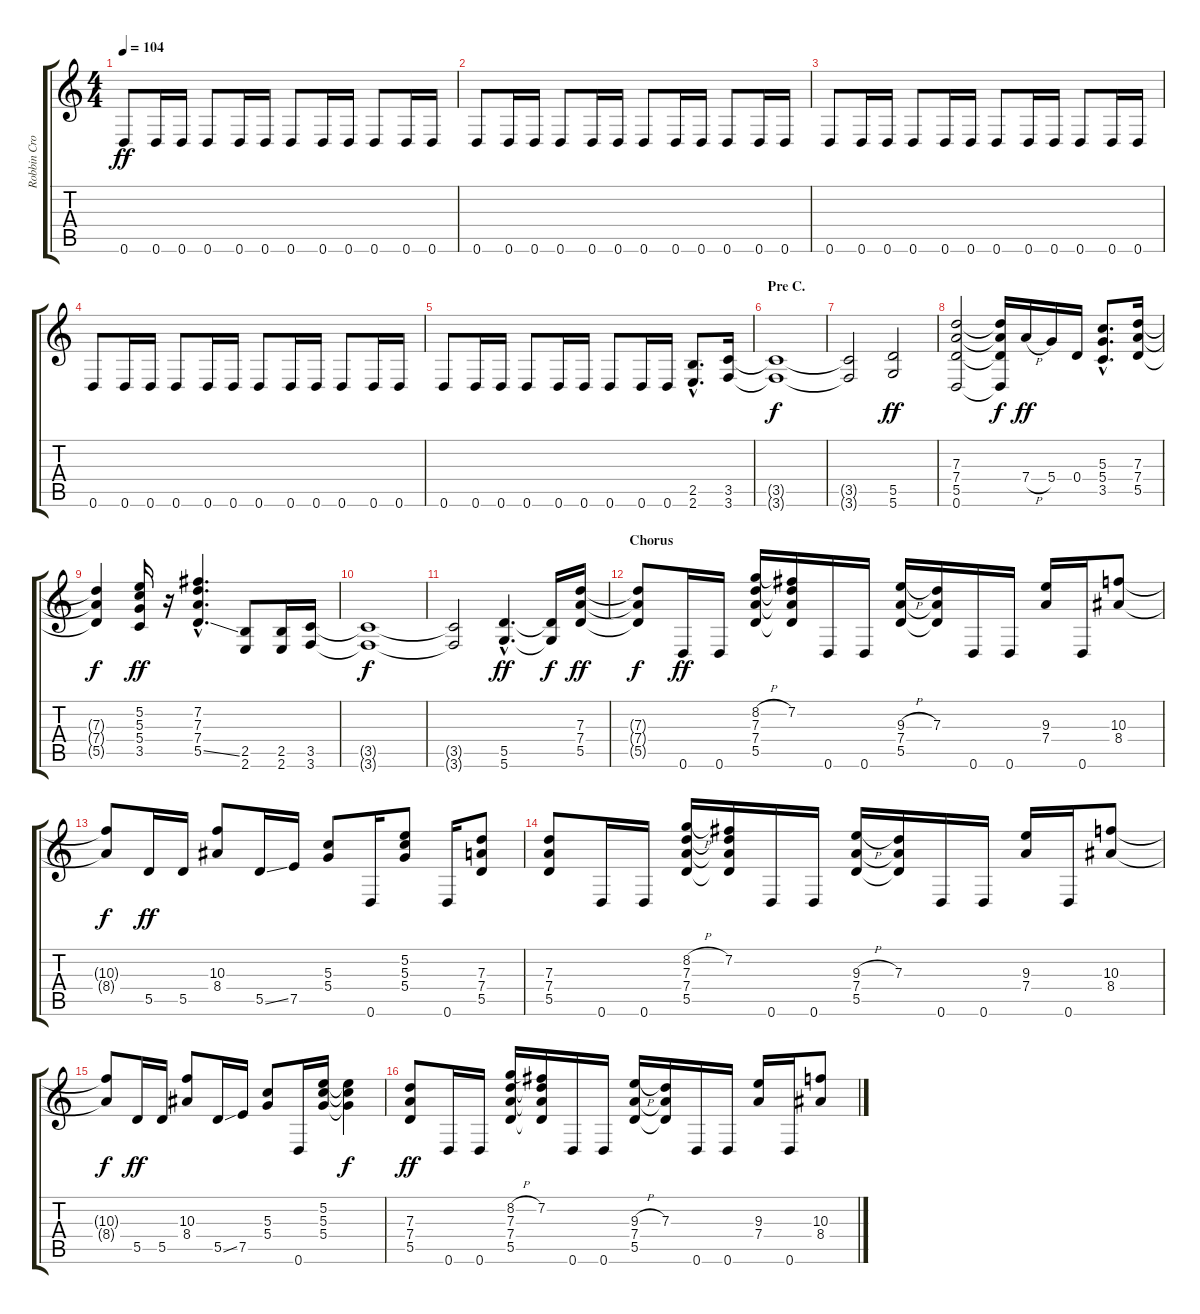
\track ("Robbin Crossby - Rhythm Guitar" "Robbin Cro") {instrument distortionguitar}
\staff {score tabs}
\tuning (E4 B3 G3 D3 A2 D2) {hide}
\ts (4 4)
\tempo 104
\clef g2
\ks c
0.6.8{dy ff} 0.6.16 0.6.16 0.6.8 0.6.16 0.6.16 0.6.8 0.6.16 0.6.16 0.6.8 0.6.16 0.6.16 |
0.6.8 0.6.16 0.6.16 0.6.8 0.6.16 0.6.16 0.6.8 0.6.16 0.6.16 0.6.8 0.6.16 0.6.16 |
0.6.8 0.6.16 0.6.16 0.6.8 0.6.16 0.6.16 0.6.8 0.6.16 0.6.16 0.6.8 0.6.16 0.6.16 |
0.6.8 0.6.16 0.6.16 0.6.8 0.6.16 0.6.16 0.6.8 0.6.16 0.6.16 0.6.8 0.6.16 0.6.16 |
0.6.8 0.6.16 0.6.16 0.6.8 0.6.16 0.6.16 0.6.8 0.6.16 0.6.16 (2.5{hac} 2.6{hac}).8{d} (3.5 3.6).16 |
\section ("" "Pre C.")
(3.5{t} 3.6{t}).1{dy f} |
(3.5{t} 3.6{t}).2 (5.5 5.6).2{dy ff} |
(7.3 7.4 5.5 0.6).2 (7.3{t} 7.4{t} 5.5{t} 0.6{t}).16{dy f} 7.4{h}.16{dy ff} 5.4.16 0.4.16 (5.3{hac} 5.4{hac} 3.5{hac}).8{d} (7.3 7.4 5.5).16 |
(7.3{t} 7.4{t} 5.5{t}).4{dy f} (5.2 5.3 5.4 3.5).16{dy ff} r.16 (7.2{hac} 7.3{hac} 7.4{hac} 5.5{ss hac}).4{d} (2.5 2.6).8 (2.5 2.6).16 (3.5 3.6).16 |
(3.5{t} 3.6{t}).1{dy f} |
(3.5{t} 3.6{t}).2 (5.5{hac} 5.6{hac}).4{d dy ff} (5.5{t} 5.6{t}).16{dy f} (7.3 7.4 5.5).16{dy ff} |
\section ("" "Chorus")
(7.3{t} 7.4{t} 5.5{t}).8{dy f} 0.6.16{dy ff} 0.6.16 (8.2{h} 7.3 7.4 5.5).16 (7.2 7.3{t} 7.4{t} 5.5{t}).16 0.6.16 0.6.16 (9.3{h} 7.4 5.5).16 (7.3 7.4{t} 5.5{t}).16 0.6.16 0.6.16 (9.3 7.4).16 0.6.16 (10.3 8.4).8 |
(10.3{t} 8.4{t}).8{dy f} 5.5.16{dy ff} 5.5.16 (10.3 8.4).8 5.5{ss}.16 7.5.16 (5.3 5.4).8 0.6.16 (5.2 5.3 5.4).8 0.6.16 (7.3 7.4 5.5).8 |
(7.3 7.4 5.5).8 0.6.16 0.6.16 (8.2{h} 7.3 7.4 5.5).16 (7.2 7.3{t} 7.4{t} 5.5{t}).16 0.6.16 0.6.16 (9.3{h} 7.4 5.5).16 (7.3 7.4{t} 5.5{t}).16 0.6.16 0.6.16 (9.3 7.4).16 0.6.16 (10.3 8.4).8 |
(10.3{t} 8.4{t}).8{dy f} 5.5.16{dy ff} 5.5.16 (10.3 8.4).8 5.5{ss}.16 7.5.16 (5.3 5.4).8 0.6.16 (5.2 5.3 5.4).16 (5.2{t} 5.3{t} 5.4{t}).4{dy f} |
(7.3 7.4 5.5).8{dy ff} 0.6.16 0.6.16 (8.2{h} 7.3 7.4 5.5).16 (7.2 7.3{t} 7.4{t} 5.5{t}).16 0.6.16 0.6.16 (9.3{h} 7.4 5.5).16 (7.3 7.4{t} 5.5{t}).16 0.6.16 0.6.16 (9.3 7.4).16 0.6.16 (10.3 8.4).8
